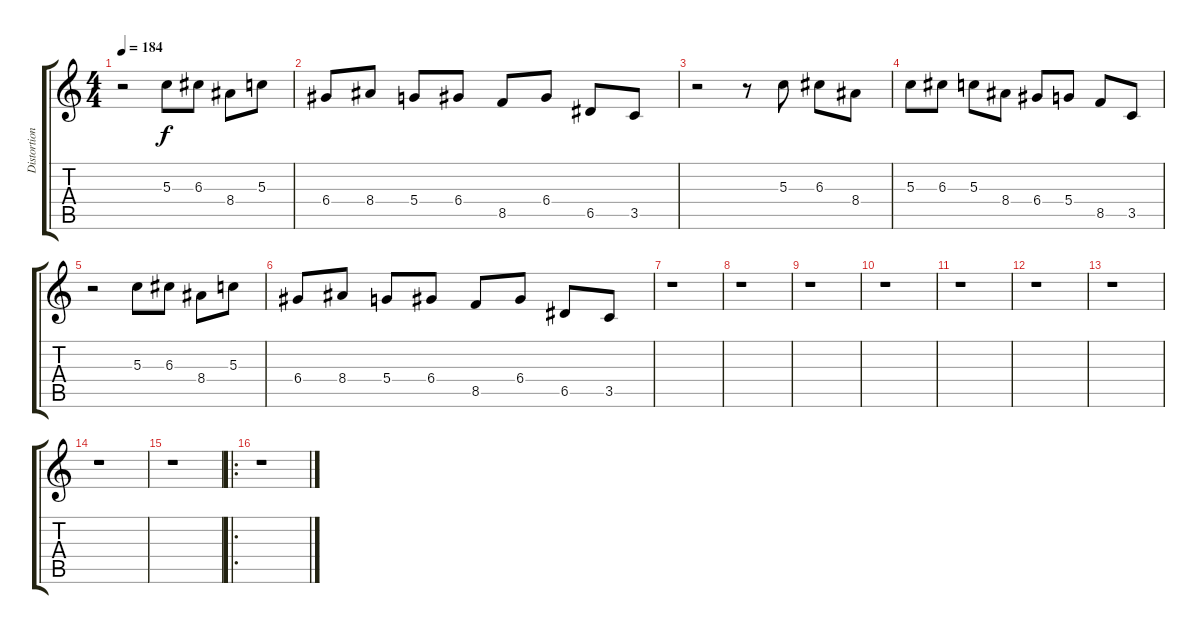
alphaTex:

\track ("Distortion Guitar" "Distortion") {instrument distortionguitar}
\staff {score tabs}
\tuning (E4 B3 G3 D3 A2 E2) {hide}
\ts (4 4)
\tempo 184
\clef g2
\ks c
r.2{dy f} 5.3.8 6.3.8 8.4.8 5.3.8 |
6.4.8 8.4.8 5.4.8 6.4.8 8.5.8 6.4.8 6.5.8 3.5.8 |
r.2 r.8 5.3.8 6.3.8 8.4.8 |
5.3.8 6.3.8 5.3.8 8.4.8 6.4.8 5.4.8 8.5.8 3.5.8 |
r.2 5.3.8 6.3.8 8.4.8 5.3.8 |
6.4.8 8.4.8 5.4.8 6.4.8 8.5.8 6.4.8 6.5.8 3.5.8 |
r.1 |
r.1 |
r.1 |
r.1 |
r.1 |
r.1 |
r.1 |
r.1 |
r.1 |
\ro
r.1
